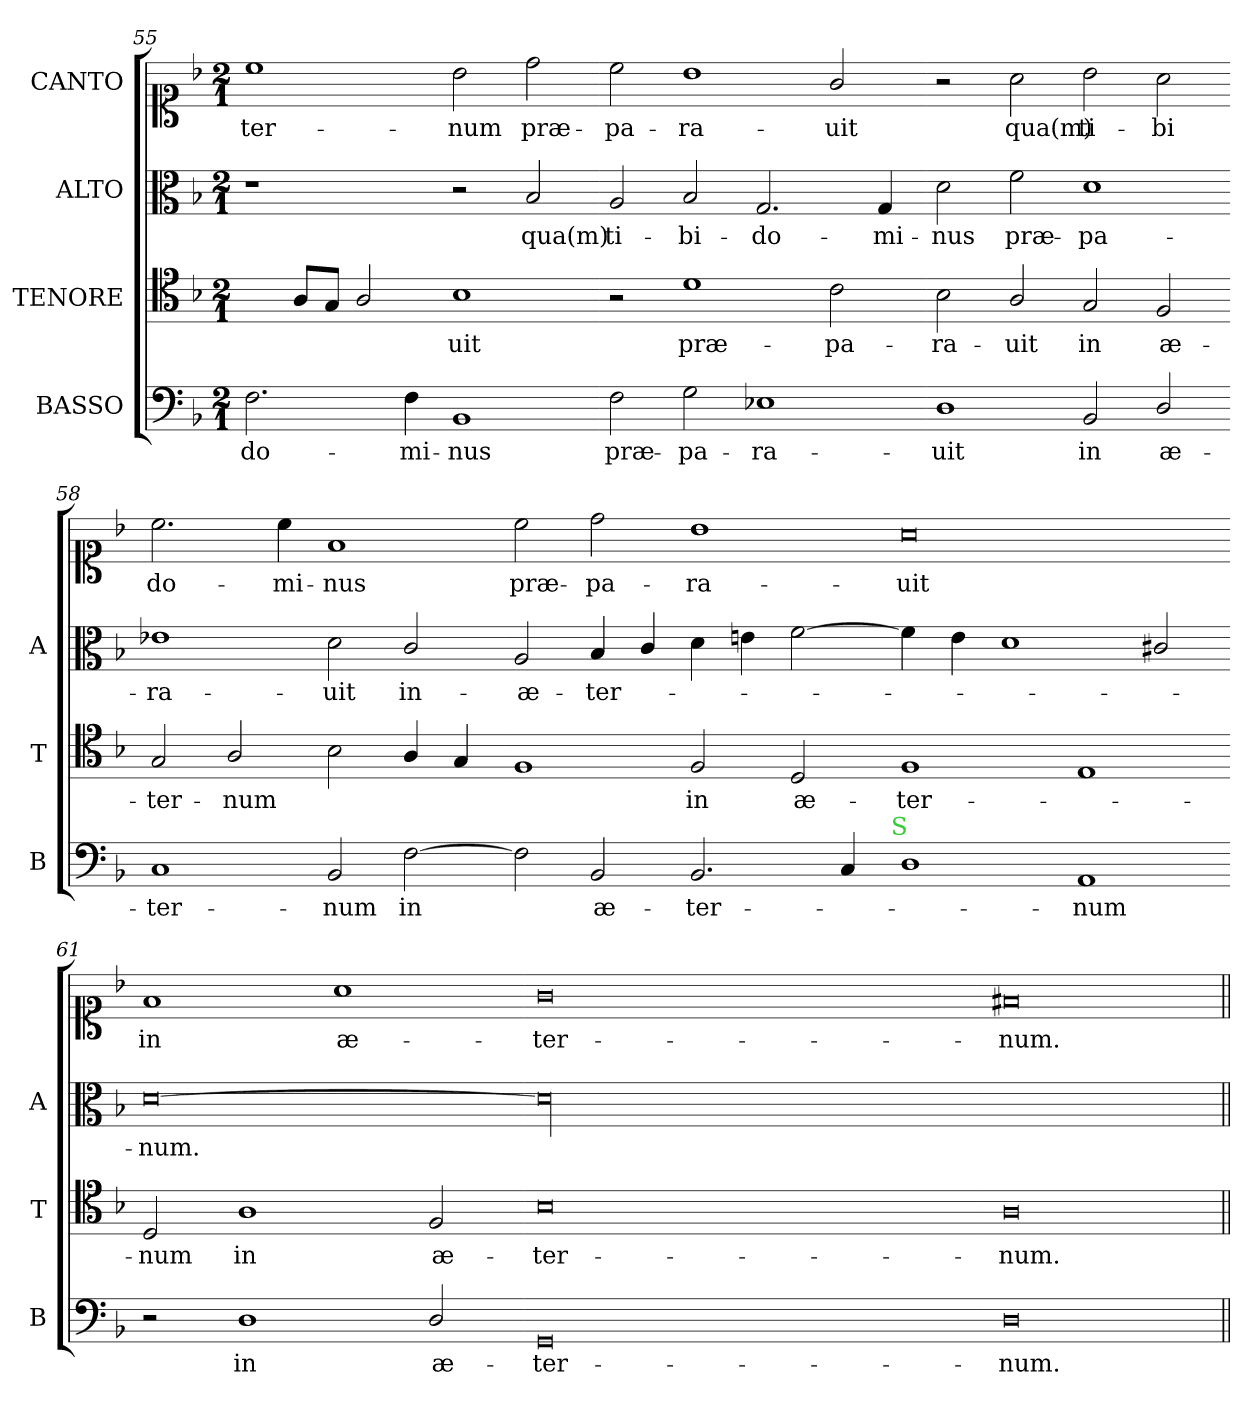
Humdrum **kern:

**kern	**text	**kern	**text	**kern	**text	**kern	**text
*part4	*part4	*part3	*part3	*part2	*part2	*part1	*part1
*staff4	*staff4	*staff3	*staff3	*staff2	*staff2	*staff1	*staff1
*I"BASSO	*	*I"TENORE	*	*I"ALTO	*	*I"CANTO	*
*I'B	*	*I'T	*	*I'A	*	*	*
*clefF4	*	*clefC4	*	*clefC3	*	*clefC1	*
*k[b-]	*	*k[b-]	*	*k[b-]	*	*k[b-]	*
*D:aeo	*	*D:aeo	*	*D:aeo	*	*D:aeo	*
*M2/1	*	*M2/1	*	*M2/1	*	*M2/1	*
=55	=55	=55	=55	=55	=55	=55	=55
2.F\	do-	4ryy	.	1r	.	1cc	-ter-
.	.	8A/L	.	.	.	.	.
.	.	8G/J	.	.	.	.	.
.	.	2A/	.	.	.	.	.
4F\	-mi-	.	.	.	.	.	.
1BB-	-nus	1B-	-uit	2r	.	2b-\	-num
.	.	.	.	2B-/	qua(m)	2dd\	præ-
=56-	=56-	=56-	=56-	=56-	=56-	=56-	=56-
2F\	præ-	2r	.	2A/	ti-	2cc\	-pa-
2G\	-pa-	1d	præ-	2B-/	-bi-	1b-	-ra-
1E-X	-ra-	.	.	2.G/	-do-	.	.
.	.	2c\	-pa-	.	.	2g/	-uit
.	.	.	.	4G/	-mi-	.	.
=57-	=57-	=57-	=57-	=57-	=57-	=57-	=57-
1D	-uit	2B-\	-ra-	2d\	-nus	2r	.
.	.	2A/	-uit	2f\	præ-	2a\	qua(m)
2BB-/	in	2G/	in	1d	-pa-	2b-\	ti-
2D/	æ-	2F/	æ-	.	.	2a\	-bi
=58-	=58-	=58-	=58-	=58-	=58-	=58-	=58-
1C	-ter-	2G/	-ter-	1e-X	-ra-	2.cc\	do-
.	.	2A/	-num	.	.	.	.
.	.	.	.	.	.	4cc\	-mi-
2BB-/	-num	2B-\	.	2d\	-uit	1f	-nus
[2F\	in	4A/	.	2c/	in-	.	.
.	.	4G/	.	.	.	.	.
=59-	=59-	=59-	=59-	=59-	=59-	=59-	=59-
2F\]	.	1F	.	2A/	-æ-	2cc\	præ-
2BB-/	æ-	.	.	4B-/	-ter-	2dd\	-pa-
.	.	.	.	4c/	.	.	.
2.BB-/	-ter-	2F/	in	4d\	.	1b-	-ra-
.	.	.	.	4en\	.	.	.
.	.	2D/	æ-	[2f\	.	.	.
4C/	.	.	.	.	.	.	.
!LO:TX:a:color=limegreen:t=S	!	!	!	!	!	!	!
=60-	=60-	=60-	=60-	=60-	=60-	=60-	=60-
1D	.	1F	-ter-	4f\]	.	0a	-uit
.	.	.	.	4e\	.	.	.
.	.	.	.	1d	.	.	.
1AA	-num	1E	.	.	.	.	.
.	.	.	.	2c#X/	.	.	.
=61-	=61-	=61-	=61-	=61-	=61-	=61-	=61-
2r	.	2D/	-num	[0d	-num.	1f	in
1D	in	1A	in	.	.	.	.
.	.	.	.	.	.	1a	æ-
2D/	æ-	2F/	æ-	.	.	.	.
=62-	=62-	=62-	=62-	=62-	=62-	=62-	=62-
0GG	-ter-	0B-	-ter-	00d]	.	0g	-ter-
0ryy	.	0ryy	.	.	.	0ryy	.
=63-	=63-	=63-	=63-	=63-	=63-	=63-	=63-
0D	-num.	0A	-num.	0ryy	.	0f#X	-num.
=||	=||	=||	=||	=||	=||	=||	=||
*-	*-	*-	*-	*-	*-	*-	*-
